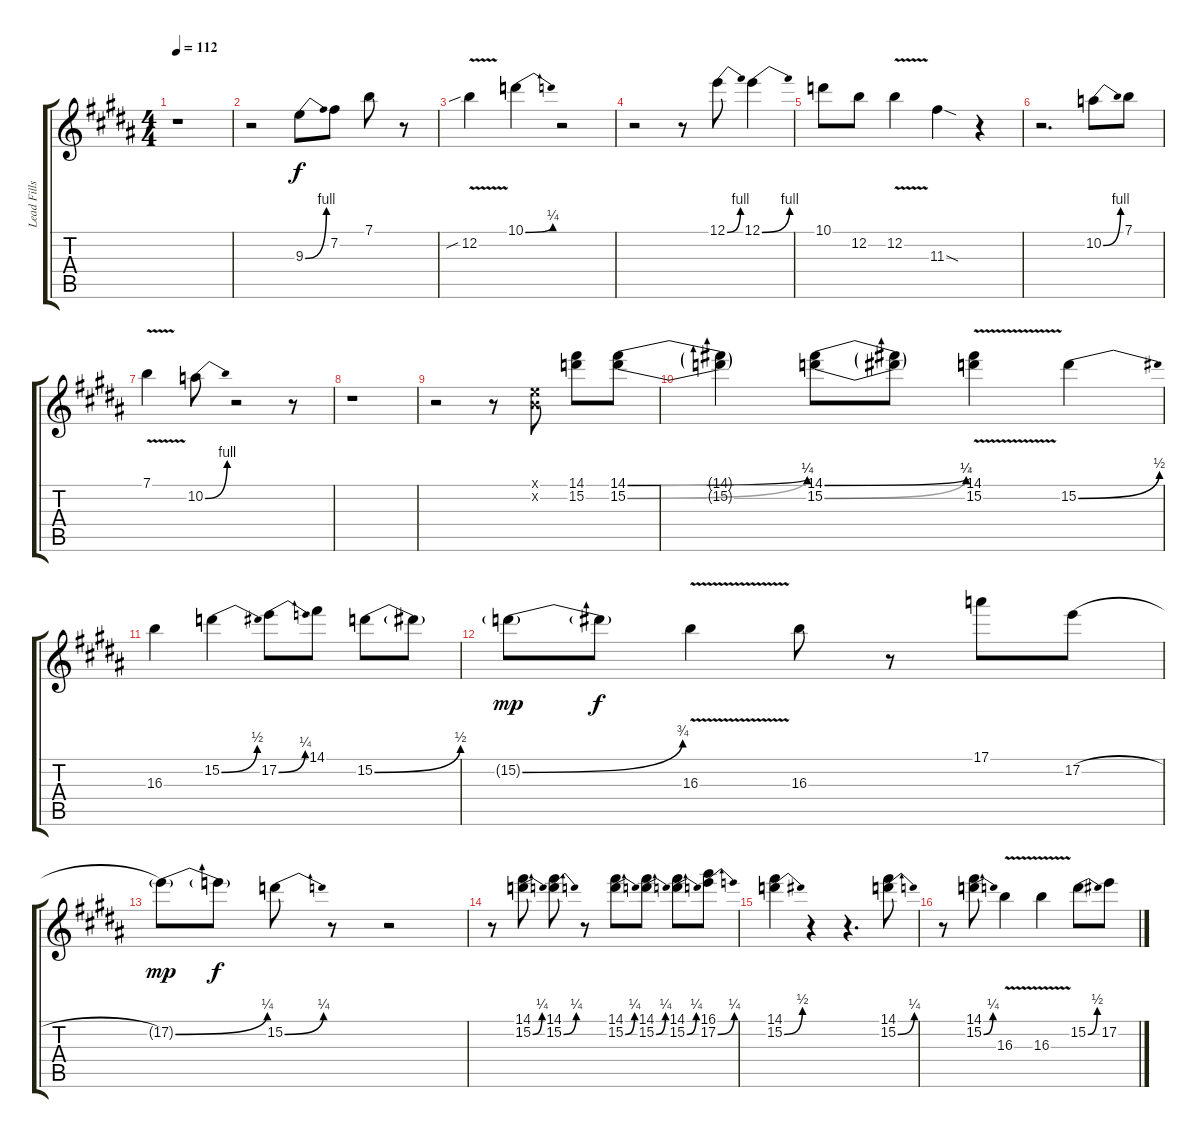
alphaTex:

\track ("Lead Fills" "Lead Fills") {instrument overdrivenguitar}
\staff {score tabs}
\tuning (E4 B3 G3 D3 A2 E2) {hide}
\ts (4 4)
\tempo 112
\clef g2
\ks b
r.1{dy f} |
r.2 9.3{be (bend 0 0 60 4)}.8 7.2.8 7.1.8 r.8 |
12.2{v sib}.4 10.1{be (bend 0 0 60 1)}.4 r.2 |
r.2 r.8 12.1{be (bend 0 0 60 4)}.8 12.1{be (bend 0 0 60 4)}.4 |
10.1.8 12.2.8 12.2{v}.4 11.3{sod}.4 r.4 |
r.2{d} 10.2{be (bend 0 0 60 4)}.8 7.1.8 |
7.1{v}.4 10.2{be (bend 0 0 60 4)}.8 r.2 r.8 |
r.1 |
r.2 r.8 (0.1{x} 0.2{x}).8 (14.1 15.2).8 (14.1{be (bend 0 0 60 1)} 15.2{be (bend 0 0 60 1)}).8 |
(14.1{t} 15.2{t}).4 (14.1{be (bend 0 0 60 1)} 15.2{be (bend 0 0 60 2)}).8 (14.1{t} 15.2{t}).8 (14.1{v} 15.2{v}).4 15.2{be (bend 0 0 60 2)}.4 |
16.3.4 15.2{be (bend 0 0 60 2)}.4 17.2{be (bend 0 0 60 1)}.8 14.1.8 15.2{be (bend 0 0 60 2)}.8 15.2{t}.8 |
15.2{be (bend 0 0 60 3) g}.8{dy mp} 15.2{t}.8{dy f} 16.3{v}.4 16.3.8 r.8 17.1.8 17.2{h}.8 |
17.2{be (bend 0 0 60 1) g}.8{dy mp} 17.2{t}.8{dy f} 15.2{be (bend 0 0 60 1)}.8 r.8 r.2 |
r.8 (14.1 15.2{be (bend 0 0 60 1)}).8 (14.1 15.2{be (bend 0 0 60 1)}).8 r.8 (14.1 15.2{be (bend 0 0 60 1)}).8 (14.1 15.2{be (bend 0 0 60 1)}).8 (14.1 15.2{be (bend 0 0 60 1)}).8 (16.1 17.2{be (bend 0 0 60 1)}).8 |
(14.1 15.2{be (bend 0 0 60 2)}).4 r.4 r.4{d} (14.1 15.2{be (bend 0 0 60 1)}).8 |
r.8 (14.1 15.2{be (bend 0 0 60 1)}).8 16.3{v}.4 16.3{v}.4 15.2{be (bend 0 0 60 2)}.8 17.2.8
